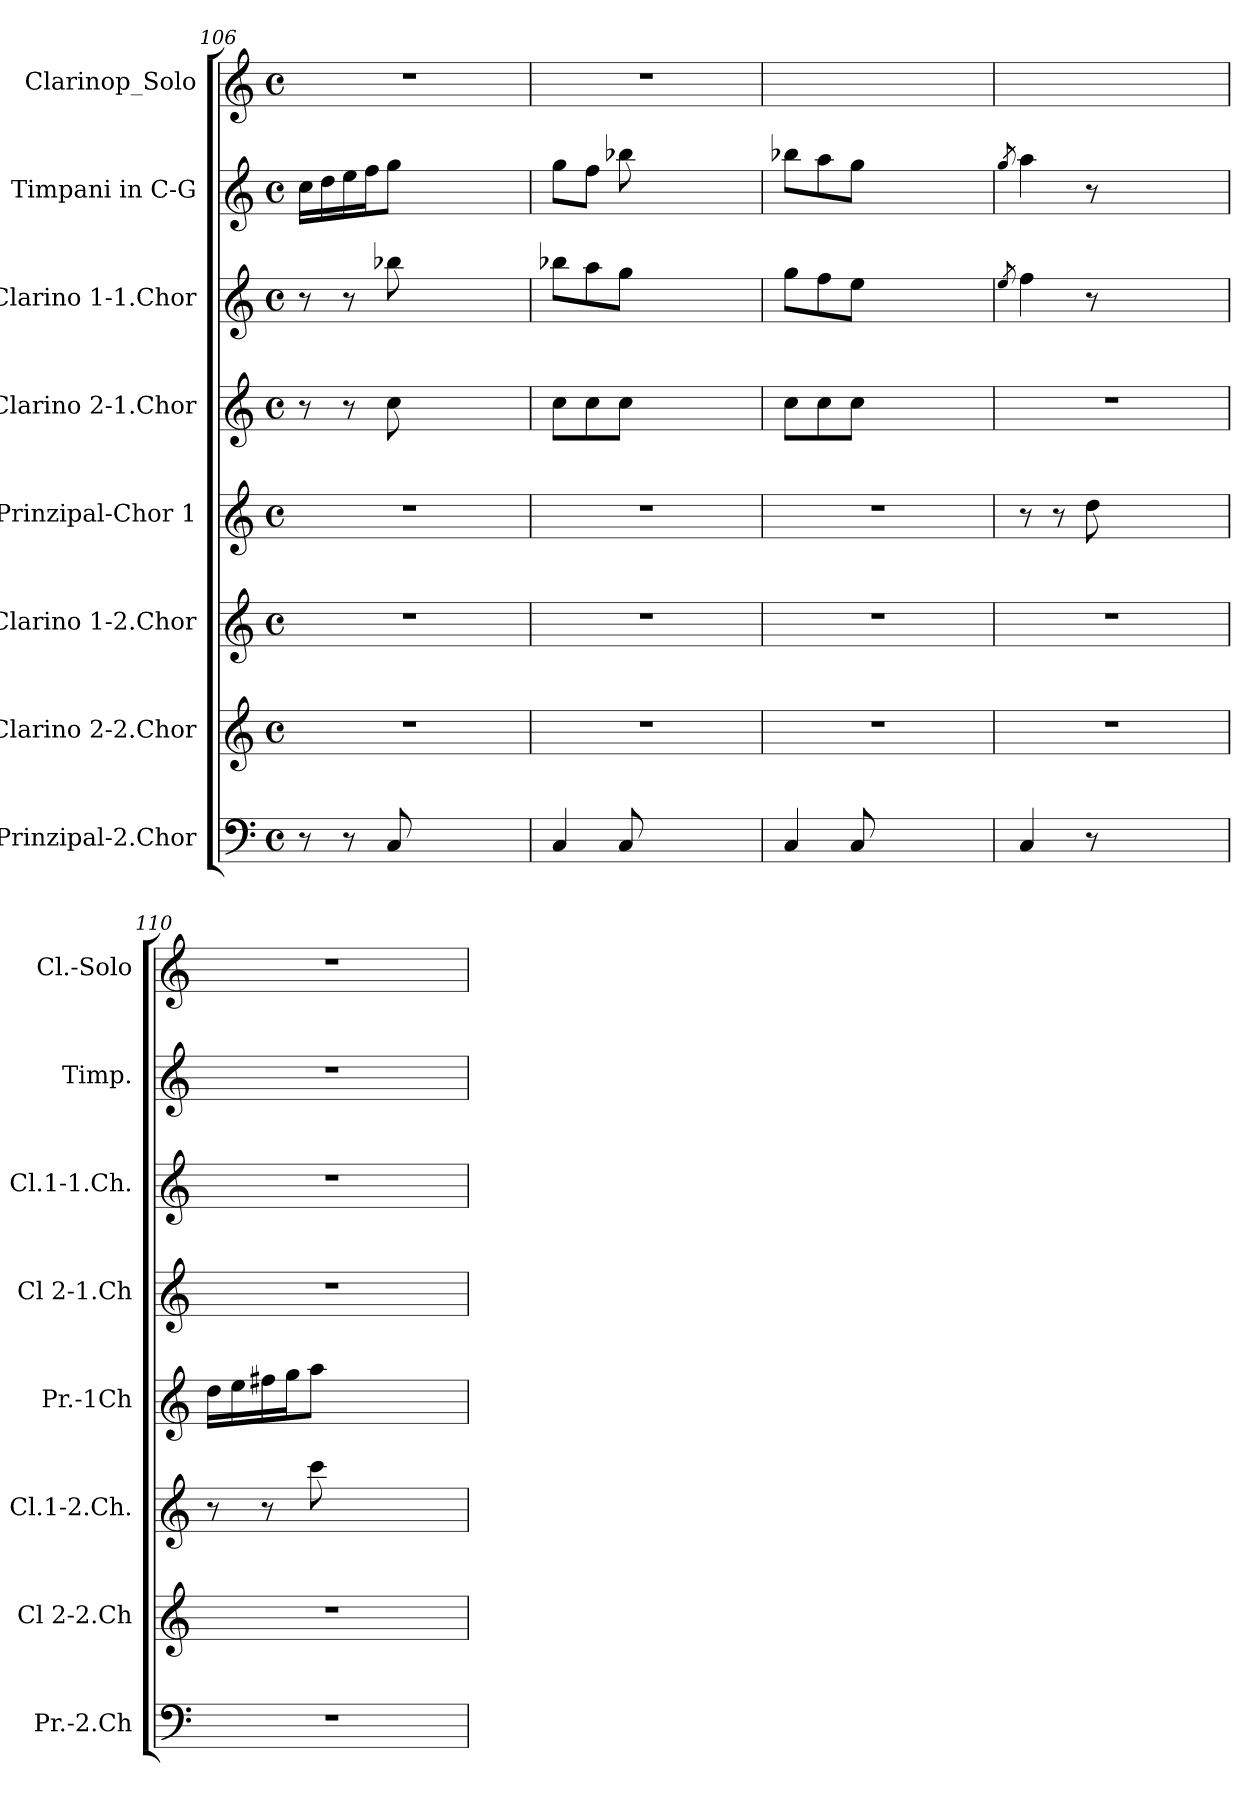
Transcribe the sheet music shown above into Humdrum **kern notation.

**kern	**kern	**kern	**kern	**kern	**kern	**kern	**kern
*part8	*part7	*part6	*part5	*part4	*part3	*part2	*part1
*staff8	*staff7	*staff6	*staff5	*staff4	*staff3	*staff2	*staff1
*I"Prinzipal-2.Chor	*I"Clarino 2-2.Chor	*I"Clarino 1-2.Chor	*I"Prinzipal-Chor 1	*I"Clarino 2-1.Chor	*I"Clarino 1-1.Chor	*I"Timpani in C-G	*I"Clarinop_Solo
*I'Pr.-2.Ch	*I'Cl 2-2.Ch	*I'Cl.1-2.Ch.	*I'Pr.-1Ch	*I'Cl 2-1.Ch	*I'Cl.1-1.Ch.	*I'Timp.	*I'Cl.-Solo
*clefF4	*clefG2	*clefG2	*clefG2	*clefG2	*clefG2	*clefG2	*clefG2
*	*	*ITrd1c2	*ITrd1c2	*	*ITrd1c2	*ITrd1c2	*
*k[]	*k[]	*k[b-e-]	*k[b-e-]	*k[]	*k[b-e-]	*k[b-e-]	*k[]
*C:	*C:	*B-:	*B-:	*C:	*B-:	*B-:	*C:
*M4/4	*M4/4	*M4/4	*M4/4	*M4/4	*M4/4	*M4/4	*M4/4
*met(c)	*met(c)	*met(c)	*met(c)	*met(c)	*met(c)	*met(c)	*met(c)
=106	=106	=106	=106	=106	=106	=106	=106
8r	1r	1r	1r	8r	8r	16b-LL	1r
.	.	.	.	.	.	16cc	.
8r	.	.	.	8r	8r	16dd	.
.	.	.	.	.	.	16ee-J	.
8C	.	.	.	8cc	8aa-X	8ffJ	.
2ryy	.	.	.	2ryy	2ryy	2ryy	.
8ryy	.	.	.	8ryy	8ryy	8ryy	.
=107	=107	=107	=107	=107	=107	=107	=107
4C	1r	1r	1r	8ccL	8aa-XL	8ffL	1r
.	.	.	.	8cc	8gg	8ee-J	.
8C	.	.	.	8ccJ	8ffJ	8aa-X	.
2ryy	.	.	.	2ryy	2ryy	2ryy	.
8ryy	.	.	.	8ryy	8ryy	8ryy	.
=108	=108	=108	=108	=108	=108	=108	=108
4C	1r	1r	1r	8ccL	8ffL	8aa-XL	1ryy
.	.	.	.	8cc	8ee-	8gg	.
8C	.	.	.	8ccJ	8ddJ	8ffJ	.
2ryy	.	.	.	2ryy	2ryy	2ryy	.
8ryy	.	.	.	8ryy	8ryy	8ryy	.
=109	=109	=109	=109	=109	=109	=109	=109
.	.	.	.	.	8qdd	8qff	.
4C	1r	1r	8r	1r	4ee-	4gg	1ryy
.	.	.	8r	.	.	.	.
8r	.	.	8cc	.	8r	8r	.
2ryy	.	.	2ryy	.	2ryy	2ryy	.
8ryy	.	.	8ryy	.	8ryy	8ryy	.
!!LO:LB:g=z
=110	=110	=110	=110	=110	=110	=110	=110
1r	1r	8r	16ccLL	1r	1r	1r	1r
.	.	.	16dd	.	.	.	.
.	.	8r	16een	.	.	.	.
.	.	.	16ffJ	.	.	.	.
.	.	8bb-	8ggJ	.	.	.	.
.	.	2ryy	2ryy	.	.	.	.
.	.	8ryy	8ryy	.	.	.	.
=	=	=	=	=	=	=	=
*-	*-	*-	*-	*-	*-	*-	*-
